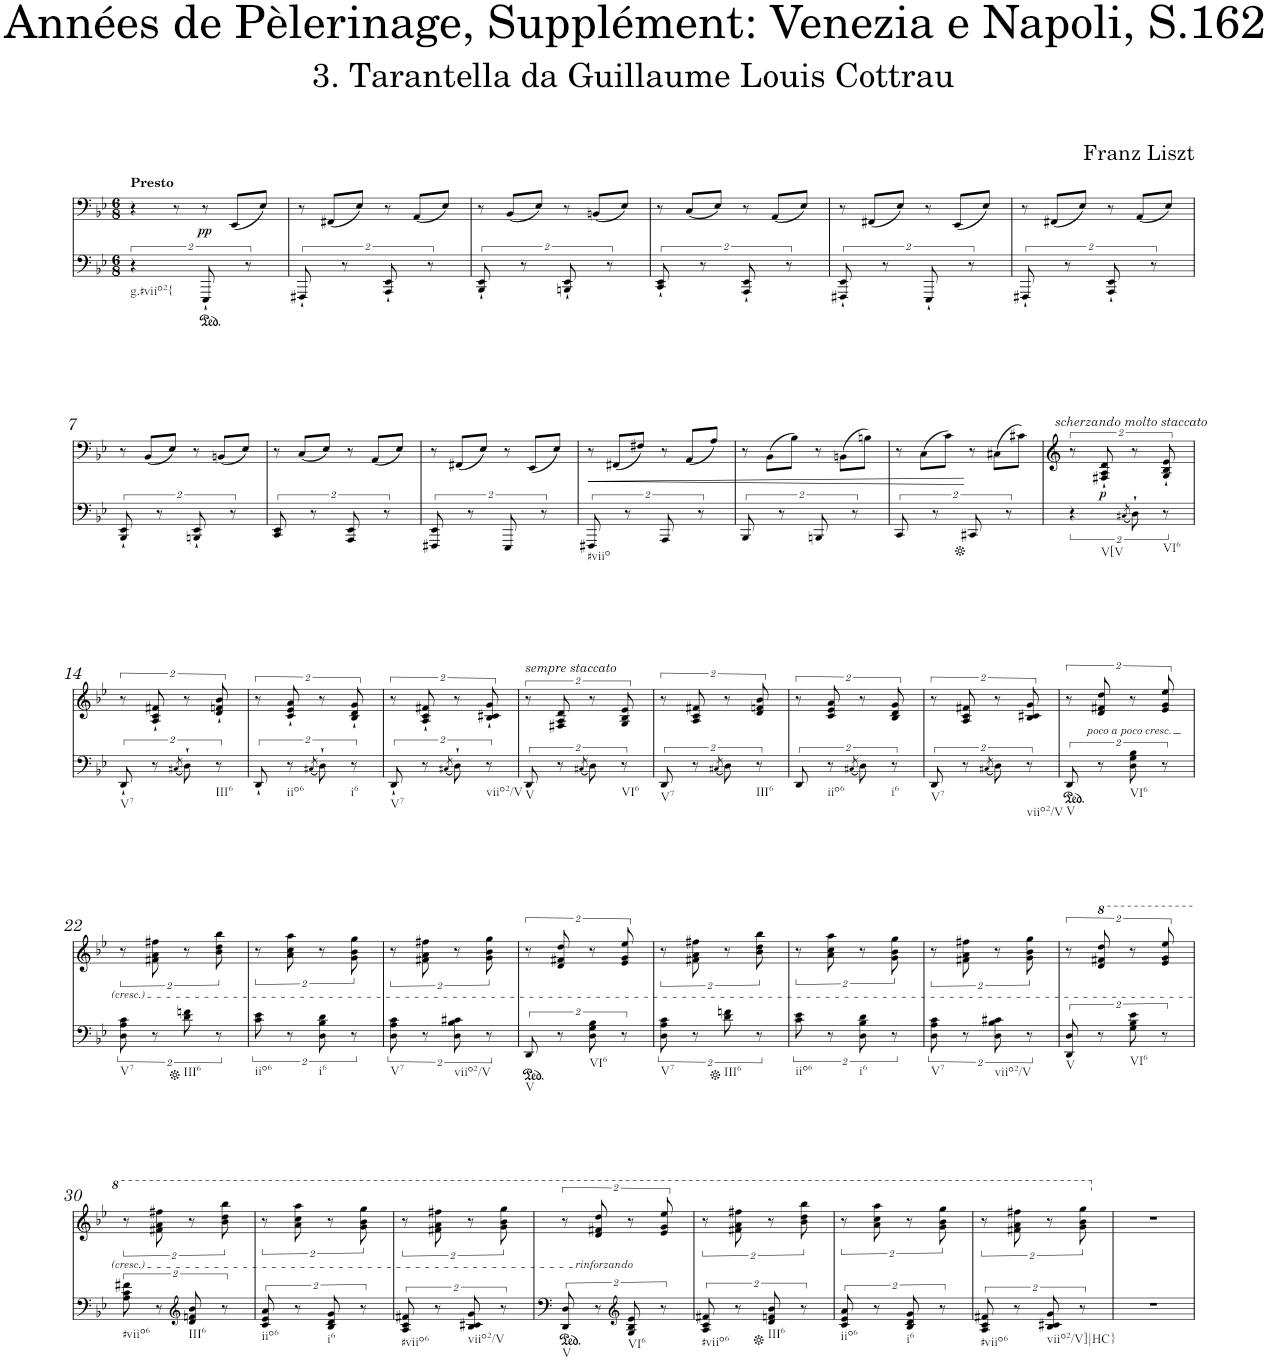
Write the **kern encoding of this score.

**kern	**kern	**dynam
*part1	*part1	*part1
*staff2	*staff1	*staff1/2
*I"Piano	*	*
*I'Pno.	*	*
*clefF4	*clefF4	*
*k[b-e-]	*k[b-e-]	*
*M6/8	*M6/8	*
=1	=1	=1
!	!LO:TX:a:B:t=Presto	!
!LO:TX:b:t=g.#viio2{	!	!
8%3r	4r	.
.	8r	.
!	!	!LO:DY:b
16%3EEE-`</	8r	pp
.	(8EE-/L	.
16%3r	.	.
.	8E-/J)	.
=2	=2	=2
16%3FFF#X`/	8r	.
.	(8FF#X/L	.
16%3r	.	.
.	8E-/J)	.
16%3AAA/` 16%3EE-/`	8r	.
.	(8AA/L	.
16%3r	.	.
.	8E-/J)	.
=3	=3	=3
16%3BBB-/` 16%3EE-/`	8r	.
.	(8BB-/L	.
16%3r	.	.
.	8E-/J)	.
16%3BBBn/` 16%3EE-/`	8r	.
.	(8BBn/L	.
16%3r	.	.
.	8E-/J)	.
=4	=4	=4
16%3CC/` 16%3EE-/`	8r	.
.	(8C/L	.
16%3r	.	.
.	8E-/J)	.
16%3AAA/` 16%3EE-/`	8r	.
.	(8AA/L	.
16%3r	.	.
.	8E-/J)	.
=5	=5	=5
16%3FFF#X/` 16%3EE-/`	8r	.
.	(8FF#X/L	.
16%3r	.	.
.	8E-/J)	.
16%3EEE-`/	8r	.
.	(8EE-/L	.
16%3r	.	.
.	8E-/J)	.
=6	=6	=6
16%3FFF#X`/	8r	.
.	(8FF#X/L	.
16%3r	.	.
.	8E-/J)	.
16%3AAA/` 16%3EE-/`	8r	.
.	(8AA/L	.
16%3r	.	.
.	8E-/J)	.
!!LO:LB:g=z
=7	=7	=7
16%3BBB-/` 16%3EE-/`	8r	.
.	(8BB-/L	.
16%3r	.	.
.	8E-/J)	.
16%3BBBn/` 16%3EE-/`	8r	.
.	(8BBn/L	.
16%3r	.	.
.	8E-/J)	.
=8	=8	=8
16%3CC/ 16%3EE-/	8r	.
.	(8C/L	.
16%3r	.	.
.	8E-/J)	.
16%3AAA/ 16%3EE-/	8r	.
.	(8AA/L	.
16%3r	.	.
.	8E-/J)	.
=9	=9	=9
16%3FFF#X/ 16%3EE-/	8r	.
.	(8FF#X/L	.
16%3r	.	.
.	8E-/J)	.
16%3EEE-/	8r	.
.	(8EE-/L	.
16%3r	.	.
.	8E-/J)	.
=10	=10	=10
!LO:TX:b:t=#viio	!	!
!	!	!LO:HP:b
16%3FFF#X/	8r	<
.	(8FF#X/L	.
16%3r	.	.
.	8F#X/J)	.
16%3AAA/	8r	.
.	(8AA/L	.
16%3r	.	.
.	8A/J)	.
=11	=11	=11
16%3BBB-/	8r	.
.	(8BB-\L	.
16%3r	.	.
.	8B-\J)	.
16%3BBBn/	8r	.
.	(8BBn\L	.
16%3r	.	.
.	8Bn\J)	.
=12	=12	=12
16%3CC/	8r	.
.	(8C\L	.
16%3r	.	.
.	8c\J)	.
16%3CC#X/	8r	[
.	(8C#X\L	.
16%3r	.	.
.	8c#X\J)	.
=13	=13	=13
!	!LO:TX:a:i:t=scherzando molto staccato	!
!LO:TX:b:t=V[V	!	!
8%3r	16%3r	.
!	!	!LO:DY:b
.	16%3F#X/` 16%3A/` 16%3d/`	p
8qC#X/	.	.
16%3D`\	16%3r	.
!LO:TX:b:t=VI6	!	!
16%3r	16%3G/` 16%3B-/` 16%3e-/`	.
!!LO:LB:g=z
=14	=14	=14
!LO:TX:b:t=V7	!	!
16%3DD`/	16%3r	.
16%3r	16%3A/` 16%3c/` 16%3f#X/`	.
8qC#X/	.	.
16%3D`\	16%3r	.
!LO:TX:b:t=III6	!	!
16%3r	16%3d/` 16%3fn/` 16%3b-/`	.
=15	=15	=15
16%3DD`/	16%3r	.
!LO:TX:b:t=iio6	!	!
16%3r	16%3c/` 16%3e-/` 16%3a/`	.
8qC#X/	.	.
16%3D`\	16%3r	.
!LO:TX:b:t=i6	!	!
16%3r	16%3B-/` 16%3d/` 16%3g/`	.
=16	=16	=16
!LO:TX:b:t=V7	!	!
16%3DD`/	16%3r	.
16%3r	16%3A/` 16%3c/` 16%3f#X/`	.
8qC#X/	.	.
16%3D`\	16%3r	.
!LO:TX:b:t=viio2/V	!	!
16%3r	16%3B-/` 16%3c#X/` 16%3g/`	.
=17	=17	=17
!	!LO:TX:a:i:t=sempre staccato	!
!LO:TX:b:t=V	!	!
16%3DD/	16%3r	.
16%3r	16%3F#X/ 16%3A/ 16%3d/	.
8qC#X/	.	.
16%3D\	16%3r	.
!LO:TX:b:t=VI6	!	!
16%3r	16%3G/ 16%3B-/ 16%3e-/	.
=18	=18	=18
!LO:TX:b:t=V7	!	!
16%3DD/	16%3r	.
16%3r	16%3A/ 16%3c/ 16%3f#X/	.
8qC#X/	.	.
16%3D\	16%3r	.
!LO:TX:b:t=III6	!	!
16%3r	16%3d/ 16%3fn/ 16%3b-/	.
=19	=19	=19
16%3DD/	16%3r	.
!LO:TX:b:t=iio6	!	!
16%3r	16%3c/ 16%3e-/ 16%3a/	.
8qC#X/	.	.
16%3D\	16%3r	.
!LO:TX:b:t=i6	!	!
16%3r	16%3B-/ 16%3d/ 16%3g/	.
=20	=20	=20
!LO:TX:b:t=V7	!	!
16%3DD/	16%3r	.
16%3r	16%3A/ 16%3c/ 16%3f#X/	.
8qC#X/	.	.
16%3D\	16%3r	.
!LO:TX:b:t=viio2/V	!	!
16%3r	16%3B-/ 16%3c#X/ 16%3g/	.
=21	=21	=21
!LO:TX:b:t=V	!	!
16%3DD/	16%3r	.
!	!LO:TX:b:i:t=poco a poco cresc.	!
16%3r	16%3d/ 16%3f#X/ 16%3dd/	.
!LO:TX:b:t=VI6	!	!
16%3D\ 16%3G\ 16%3B-\	16%3r	.
16%3r	16%3e-/ 16%3g/ 16%3ee-/	.
!!LO:LB:g=z
=22	=22	=22
!LO:TX:b:t=V7	!	!
16%3D\ 16%3A\ 16%3c\	16%3r	.
16%3r	16%3f#X\ 16%3a\ 16%3ff#X\	.
!LO:TX:b:t=III6	!	!
16%3d\ 16%3fn\	16%3r	.
16%3r	16%3b-\ 16%3dd\ 16%3bb-\	.
=23	=23	=23
!LO:TX:b:t=iio6	!	!
16%3c\ 16%3e-\	16%3r	.
16%3r	16%3a\ 16%3cc\ 16%3aa\	.
!LO:TX:b:t=i6	!	!
16%3D\ 16%3B-\ 16%3d\	16%3r	.
16%3r	16%3g\ 16%3b-\ 16%3gg\	.
=24	=24	=24
!LO:TX:b:t=V7	!	!
16%3D\ 16%3A\ 16%3c\	16%3r	.
16%3r	16%3f#X\ 16%3a\ 16%3ff#X\	.
!LO:TX:b:t=viio2/V	!	!
16%3D\ 16%3B-\ 16%3c#X\	16%3r	.
16%3r	16%3g\ 16%3b-\ 16%3gg\	.
=25	=25	=25
!LO:TX:b:t=V	!	!
16%3DD/	16%3r	.
16%3r	16%3d/ 16%3f#X/ 16%3dd/	.
!LO:TX:b:t=VI6	!	!
16%3D\ 16%3G\ 16%3B-\	16%3r	.
16%3r	16%3e-/ 16%3g/ 16%3ee-/	.
=26	=26	=26
!LO:TX:b:t=V7	!	!
16%3D\ 16%3A\ 16%3c\	16%3r	.
16%3r	16%3f#X\ 16%3a\ 16%3ff#X\	.
!LO:TX:b:t=III6	!	!
16%3d\ 16%3fn\	16%3r	.
16%3r	16%3b-\ 16%3dd\ 16%3bb-\	.
=27	=27	=27
!LO:TX:b:t=iio6	!	!
16%3c\ 16%3e-\	16%3r	.
16%3r	16%3a\ 16%3cc\ 16%3aa\	.
!LO:TX:b:t=i6	!	!
16%3D\ 16%3B-\ 16%3d\	16%3r	.
16%3r	16%3g\ 16%3b-\ 16%3gg\	.
=28	=28	=28
!LO:TX:b:t=V7	!	!
16%3D\ 16%3A\ 16%3c\	16%3r	.
16%3r	16%3f#X\ 16%3a\ 16%3ff#X\	.
!LO:TX:b:t=viio2/V	!	!
16%3D\ 16%3B-\ 16%3c#X\	16%3r	.
16%3r	16%3g\ 16%3b-\ 16%3gg\	.
=29	=29	=29
!LO:TX:b:t=V	!	!
16%3DD/ 16%3D/	16%3r	.
16%3r	16%3dd/ 16%3ff#X/ 16%3ddd/	.
!LO:TX:b:t=VI6	!	!
16%3G\ 16%3B-\ 16%3e-\	16%3r	.
16%3r	16%3ee-/ 16%3gg/ 16%3eee-/	.
!!LO:LB:g=z
=30	=30	=30
!LO:TX:b:t=#viio6	!	!
16%3A\ 16%3c\ 16%3f#X\	16%3r	.
16%3r	16%3ff#X\ 16%3aa\ 16%3fff#X\	.
*clefG2	*	*
!LO:TX:b:t=III6	!	!
16%3d/ 16%3fn/ 16%3b-/	16%3r	.
16%3r	16%3bb-\ 16%3ddd\ 16%3bbb-\	.
=31	=31	=31
!LO:TX:b:t=iio6	!	!
16%3c/ 16%3e-/ 16%3a/	16%3r	.
16%3r	16%3aa\ 16%3ccc\ 16%3aaa\	.
!LO:TX:b:t=i6	!	!
16%3B-/ 16%3d/ 16%3g/	16%3r	.
16%3r	16%3gg\ 16%3bb-\ 16%3ggg\	.
=32	=32	=32
!LO:TX:b:t=#viio6	!	!
16%3A/ 16%3c/ 16%3f#X/	16%3r	.
16%3r	16%3ff#X\ 16%3aa\ 16%3fff#X\	.
!LO:TX:b:t=viio2/V	!	!
16%3B-/ 16%3c#X/ 16%3g/	16%3r	.
16%3r	16%3gg\ 16%3bb-\ 16%3ggg\	.
=33	=33	=33
!LO:TX:b:t=V	!	!
16%3DD/ 16%3D/	16%3r	.
!	!	!LO:DY:b
16%3r	16%3dd/ 16%3ff#X/ 16%3ddd/	other-dynamics
*clefG2	*	*
!LO:TX:b:t=VI6	!	!
16%3G/ 16%3B-/ 16%3e-/	16%3r	.
16%3r	16%3ee-/ 16%3gg/ 16%3eee-/	.
=34	=34	=34
!LO:TX:b:t=#viio6	!	!
16%3A/ 16%3c/ 16%3f#X/	16%3r	.
16%3r	16%3ff#X\ 16%3aa\ 16%3fff#X\	.
!LO:TX:b:t=III6	!	!
16%3d/ 16%3fn/ 16%3b-/	16%3r	.
16%3r	16%3bb-\ 16%3ddd\ 16%3bbb-\	.
=35	=35	=35
!LO:TX:b:t=iio6	!	!
16%3c/ 16%3e-/ 16%3a/	16%3r	.
16%3r	16%3aa\ 16%3ccc\ 16%3aaa\	.
!LO:TX:b:t=i6	!	!
16%3B-/ 16%3d/ 16%3g/	16%3r	.
16%3r	16%3gg\ 16%3bb-\ 16%3ggg\	.
=36	=36	=36
!LO:TX:b:t=#viio6	!	!
16%3A/ 16%3c/ 16%3f#X/	16%3r	.
16%3r	16%3ff#X\ 16%3aa\ 16%3fff#X\	.
!LO:TX:b:t=viio2/V]|HC}	!	!
16%3B-/ 16%3c#X/ 16%3g/	16%3r	.
16%3r	16%3gg\ 16%3bb-\ 16%3ggg\	.
=37	=37	=37
2.r	2.r	.
=	=	=
*-	*-	*-
